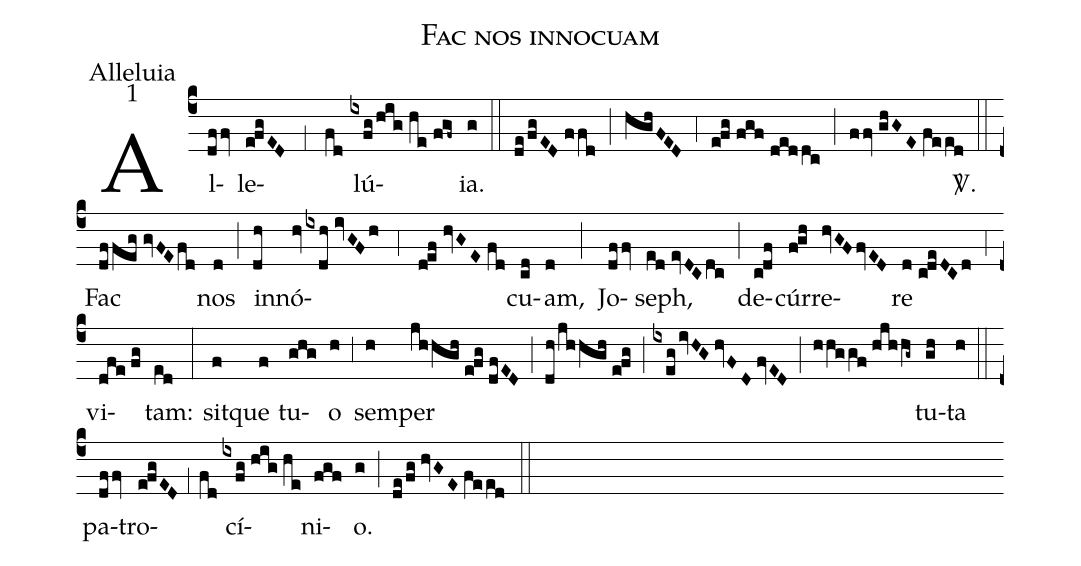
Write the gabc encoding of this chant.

name:Fac nos innocuam;
office-part:Alleluia;
mode:1;
%%
(c4) Al(dffv)le(e!fgED;1fd)lú(ixfg/hig//he//fgf~)ia.(g) (::) (de/fgED//ffd) (;) (hghFED) (;4) (e!fg//fgf//deddc) (;) (ffv//ghGE//feed) <sp>V/</sp>.(::) Fac(dffeg//gvFE/fd) nos(d) (;) in(dh)nó(hv/ixdh//ivGFh;4d!ef//hvGE//fd)cu(cd)am,(d) (;) Jo(dffv)seph,(ed//evDC/dc) (;) de(c!df)cúr(f!gh)re(hvGF/fvED)re(d//c!deDCd) (;4) vi(dfe//fg)tam:(ed) (:) sit(f)que(f) tu(ghg)o(h) (;3) sem(h)per(jhhgh//e!fg//dfED) (;) (dh/jhhgh//e!fg) (;) (ixeg/ivHG//hvFD//fvED) (;) (hhggf//hjhhg~) tu(gh)ta(h) (::) pa(dffv)tro(e!fgED;1fd)cí(ixfg//hig//he)ni(fgf)o.(g) (;) (de/fg//hvGE//feed) (::)
